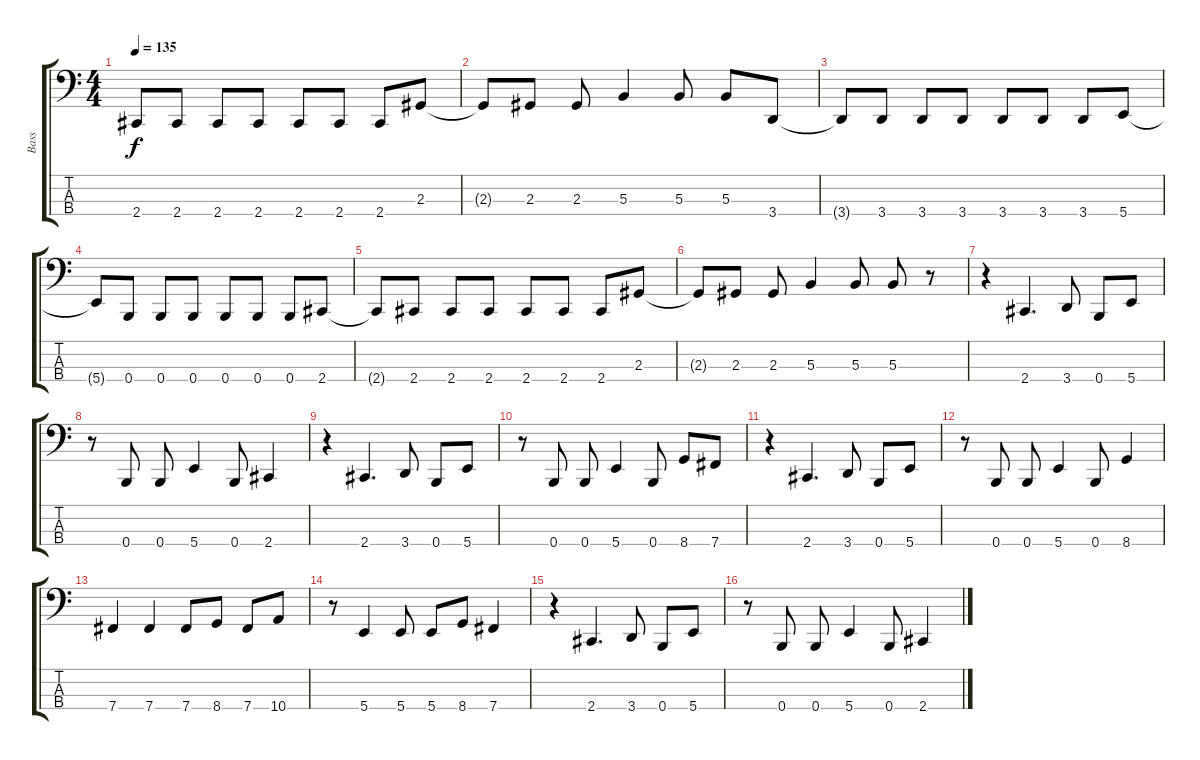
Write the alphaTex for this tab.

\track ("Bass" "Bass") {instrument electricbassfinger}
\staff {score tabs}
\tuning (E2 B1 Gb1 B0) {hide}
\ts (4 4)
\tempo 135
\clef f4
\ks c
2.4{t}.8{dy f} 2.4.8 2.4.8 2.4.8 2.4.8 2.4.8 2.4.8 2.3.8 |
2.3{t}.8 2.3.8 2.3.8 5.3.4 5.3.8 5.3.8 3.4.8 |
3.4{t}.8 3.4.8 3.4.8 3.4.8 3.4.8 3.4.8 3.4.8 5.4.8 |
5.4{t}.8 0.4.8 0.4.8 0.4.8 0.4.8 0.4.8 0.4.8 2.4.8 |
2.4{t}.8 2.4.8 2.4.8 2.4.8 2.4.8 2.4.8 2.4.8 2.3.8 |
2.3{t}.8 2.3.8 2.3.8 5.3.4 5.3.8 5.3.8 r.8 |
r.4 2.4.4{d} 3.4.8 0.4.8 5.4.8 |
r.8 0.4.8 0.4.8 5.4.4 0.4.8 2.4.4 |
r.4 2.4.4{d} 3.4.8 0.4.8 5.4.8 |
r.8 0.4.8 0.4.8 5.4.4 0.4.8 8.4.8 7.4.8 |
r.4 2.4.4{d} 3.4.8 0.4.8 5.4.8 |
r.8 0.4.8 0.4.8 5.4.4 0.4.8 8.4.4 |
7.4.4 7.4.4 7.4.8 8.4.8 7.4.8 10.4.8 |
r.8 5.4.4 5.4.8 5.4.8 8.4.8 7.4.4 |
r.4 2.4.4{d} 3.4.8 0.4.8 5.4.8 |
r.8 0.4.8 0.4.8 5.4.4 0.4.8 2.4.4
